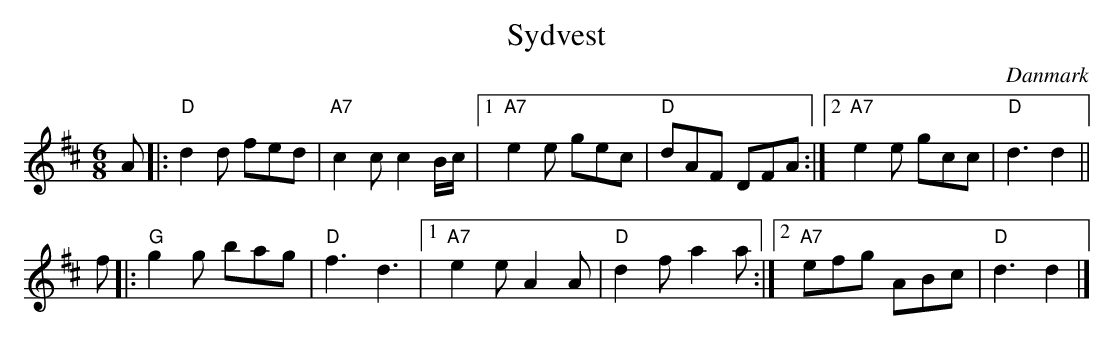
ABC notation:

X:1
T: Sydvest
O: Danmark
M: 6/8
L: 1/8
K: D
A |: "D"d2d fed | "A7"c2c c2B/c/ |1 "A7"e2e gec | "D"dAF DFA :|2 "A7"e2e gcc | "D"d3 d2 ||
f |: "G"g2g bag |  "D"f3  d3     |1 "A7"e2e A2A | "D"d2f a2a :|2 "A7"efg ABc | "D"d3 d2 |]
